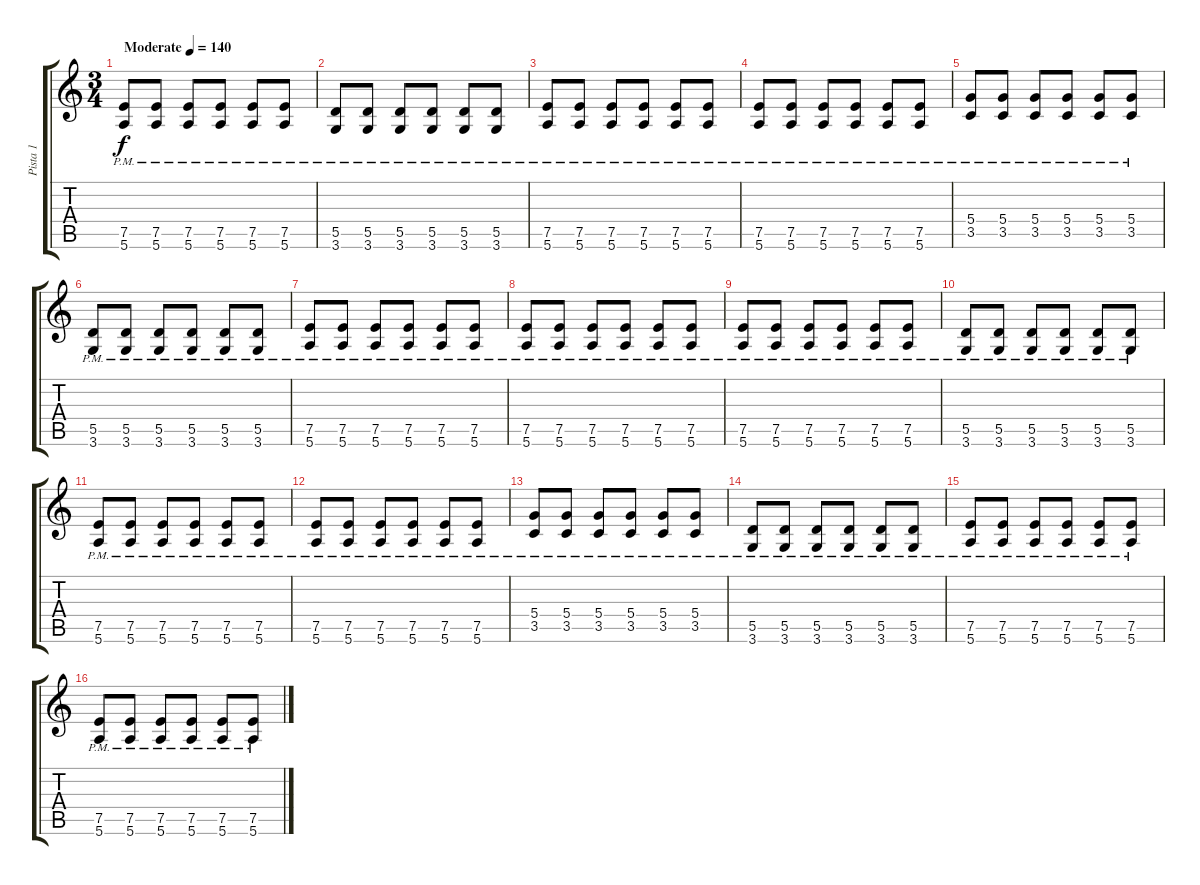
\track ("Pista 1" "Pista 1") {instrument distortionguitar}
\staff {score tabs}
\tuning (E4 B3 G3 D3 A2 E2) {hide}
\ts (3 4)
\tempo (140 "Moderate")
\clef g2
\ks c
(7.5{pm} 5.6{pm}).8{dy f instrument distortionguitar} (7.5{pm} 5.6{pm}).8 (7.5{pm} 5.6{pm}).8 (7.5{pm} 5.6{pm}).8 (7.5{pm} 5.6{pm}).8 (7.5{pm} 5.6{pm}).8 |
(5.5{pm} 3.6{pm}).8 (5.5{pm} 3.6{pm}).8 (5.5{pm} 3.6{pm}).8 (5.5{pm} 3.6{pm}).8 (5.5{pm} 3.6{pm}).8 (5.5{pm} 3.6{pm}).8 |
(7.5{pm} 5.6{pm}).8 (7.5{pm} 5.6{pm}).8 (7.5{pm} 5.6{pm}).8 (7.5{pm} 5.6{pm}).8 (7.5{pm} 5.6{pm}).8 (7.5{pm} 5.6{pm}).8 |
(7.5{pm} 5.6{pm}).8 (7.5{pm} 5.6{pm}).8 (7.5{pm} 5.6{pm}).8 (7.5{pm} 5.6{pm}).8 (7.5{pm} 5.6{pm}).8 (7.5{pm} 5.6{pm}).8 |
(5.4{pm} 3.5{pm}).8 (5.4{pm} 3.5{pm}).8 (5.4{pm} 3.5{pm}).8 (5.4{pm} 3.5{pm}).8 (5.4{pm} 3.5{pm}).8 (5.4{pm} 3.5{pm}).8 |
(5.5{pm} 3.6{pm}).8 (5.5{pm} 3.6{pm}).8 (5.5{pm} 3.6{pm}).8 (5.5{pm} 3.6{pm}).8 (5.5{pm} 3.6{pm}).8 (5.5{pm} 3.6{pm}).8 |
(7.5{pm} 5.6{pm}).8 (7.5{pm} 5.6{pm}).8 (7.5{pm} 5.6{pm}).8 (7.5{pm} 5.6{pm}).8 (7.5{pm} 5.6{pm}).8 (7.5{pm} 5.6{pm}).8 |
(7.5{pm} 5.6{pm}).8 (7.5{pm} 5.6{pm}).8 (7.5{pm} 5.6{pm}).8 (7.5{pm} 5.6{pm}).8 (7.5{pm} 5.6{pm}).8 (7.5{pm} 5.6{pm}).8 |
(7.5{pm} 5.6{pm}).8 (7.5{pm} 5.6{pm}).8 (7.5{pm} 5.6{pm}).8 (7.5{pm} 5.6{pm}).8 (7.5{pm} 5.6{pm}).8 (7.5{pm} 5.6{pm}).8 |
(5.5{pm} 3.6{pm}).8 (5.5{pm} 3.6{pm}).8 (5.5{pm} 3.6{pm}).8 (5.5{pm} 3.6{pm}).8 (5.5{pm} 3.6{pm}).8 (5.5{pm} 3.6{pm}).8 |
(7.5{pm} 5.6{pm}).8 (7.5{pm} 5.6{pm}).8 (7.5{pm} 5.6{pm}).8 (7.5{pm} 5.6{pm}).8 (7.5{pm} 5.6{pm}).8 (7.5{pm} 5.6{pm}).8 |
(7.5{pm} 5.6{pm}).8 (7.5{pm} 5.6{pm}).8 (7.5{pm} 5.6{pm}).8 (7.5{pm} 5.6{pm}).8 (7.5{pm} 5.6{pm}).8 (7.5{pm} 5.6{pm}).8 |
(5.4{pm} 3.5{pm}).8 (5.4{pm} 3.5{pm}).8 (5.4{pm} 3.5{pm}).8 (5.4{pm} 3.5{pm}).8 (5.4{pm} 3.5{pm}).8 (5.4{pm} 3.5{pm}).8 |
(5.5{pm} 3.6{pm}).8 (5.5{pm} 3.6{pm}).8 (5.5{pm} 3.6{pm}).8 (5.5{pm} 3.6{pm}).8 (5.5{pm} 3.6{pm}).8 (5.5{pm} 3.6{pm}).8 |
(7.5{pm} 5.6{pm}).8 (7.5{pm} 5.6{pm}).8 (7.5{pm} 5.6{pm}).8 (7.5{pm} 5.6{pm}).8 (7.5{pm} 5.6{pm}).8 (7.5{pm} 5.6{pm}).8 |
(7.5{pm} 5.6{pm}).8 (7.5{pm} 5.6{pm}).8 (7.5{pm} 5.6{pm}).8 (7.5{pm} 5.6{pm}).8 (7.5{pm} 5.6{pm}).8 (7.5{pm} 5.6{pm}).8
